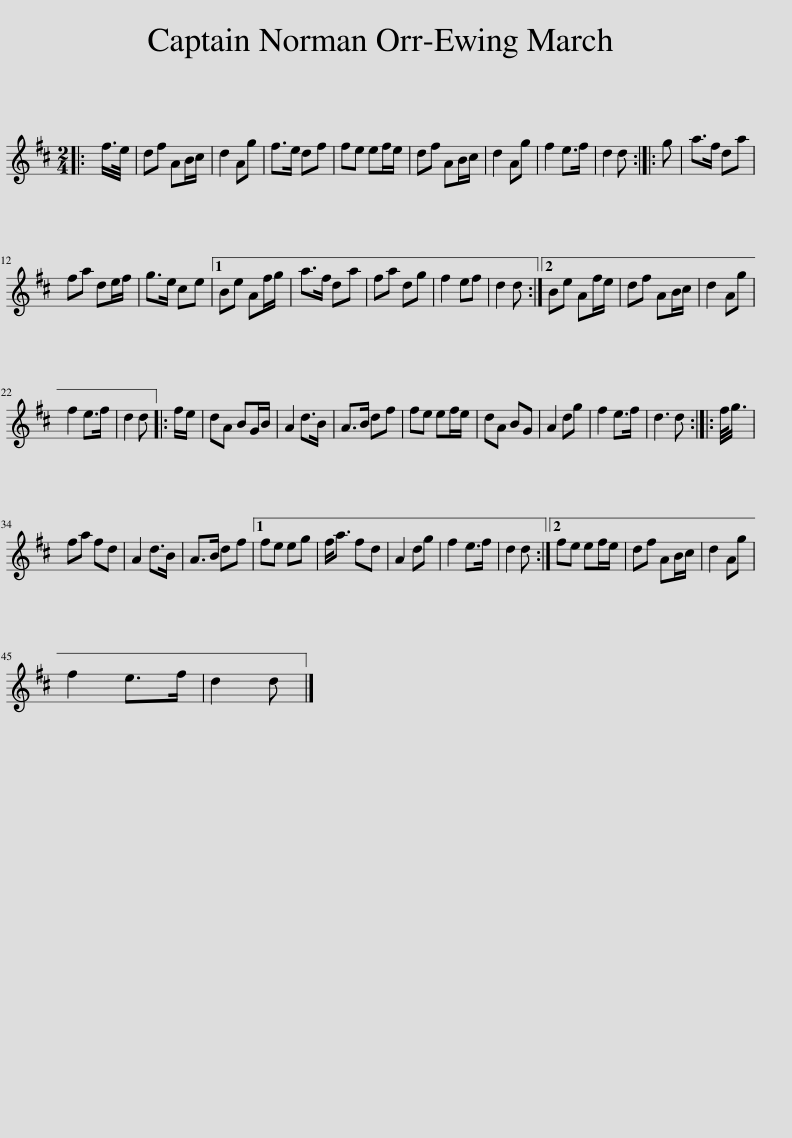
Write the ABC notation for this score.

X:1
L:1/8
M:2/4
I:linebreak $
K:D
V:1 treble
V:1
|: f/>e/ | df AB/c/ | d2 Ag | f>e df | fe ef/e/ | %5
 df AB/c/ | d2 Ag | f2 e>f | d2 d :: g | %10
 a>f da |$ fa de/f/ | g>e ce |1 Be Af/g/ | a>f da | %15
 fa dg | f2 ef | d2 d :|2 Be Af/e/ | df AB/c/ | %20
 d2 Ag |$ f2 e>f | d2 d |: f/e/ | dA BG/B/ | %25
 A2 d>B | A>B df | fe ef/e/ | dA BG | A2 dg | %30
 f2 e>f | d3 d :: f/<g/ |$ fa fd | A2 d>B | %35
 A>B df |1 fe eg | f<a fd | A2 dg | f2 e>f | %40
 d2 d :|2 fe ef/e/ | df AB/c/ | d2 Ag |$ f2 e>f | %45
 d2 d |] %46
